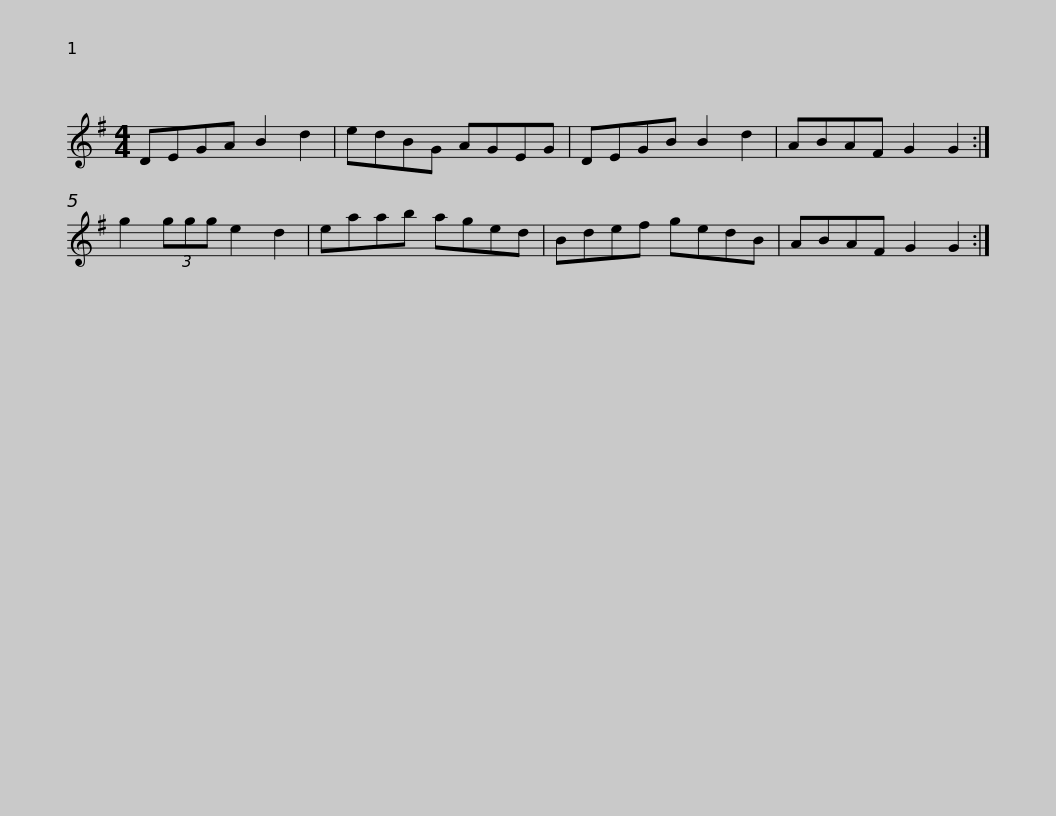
X:1
L:1/8
M:4/4
I:linebreak $
K:G
V:1 treble
V:1
 DEGA B2 d2 | edBG AGEG | DEGB B2 d2 | ABAF G2 G2 :| g2 (3ggg e2 d2 | %5
 eaab aged |$ Bdef gedB | ABAF G2 G2 :| %8
